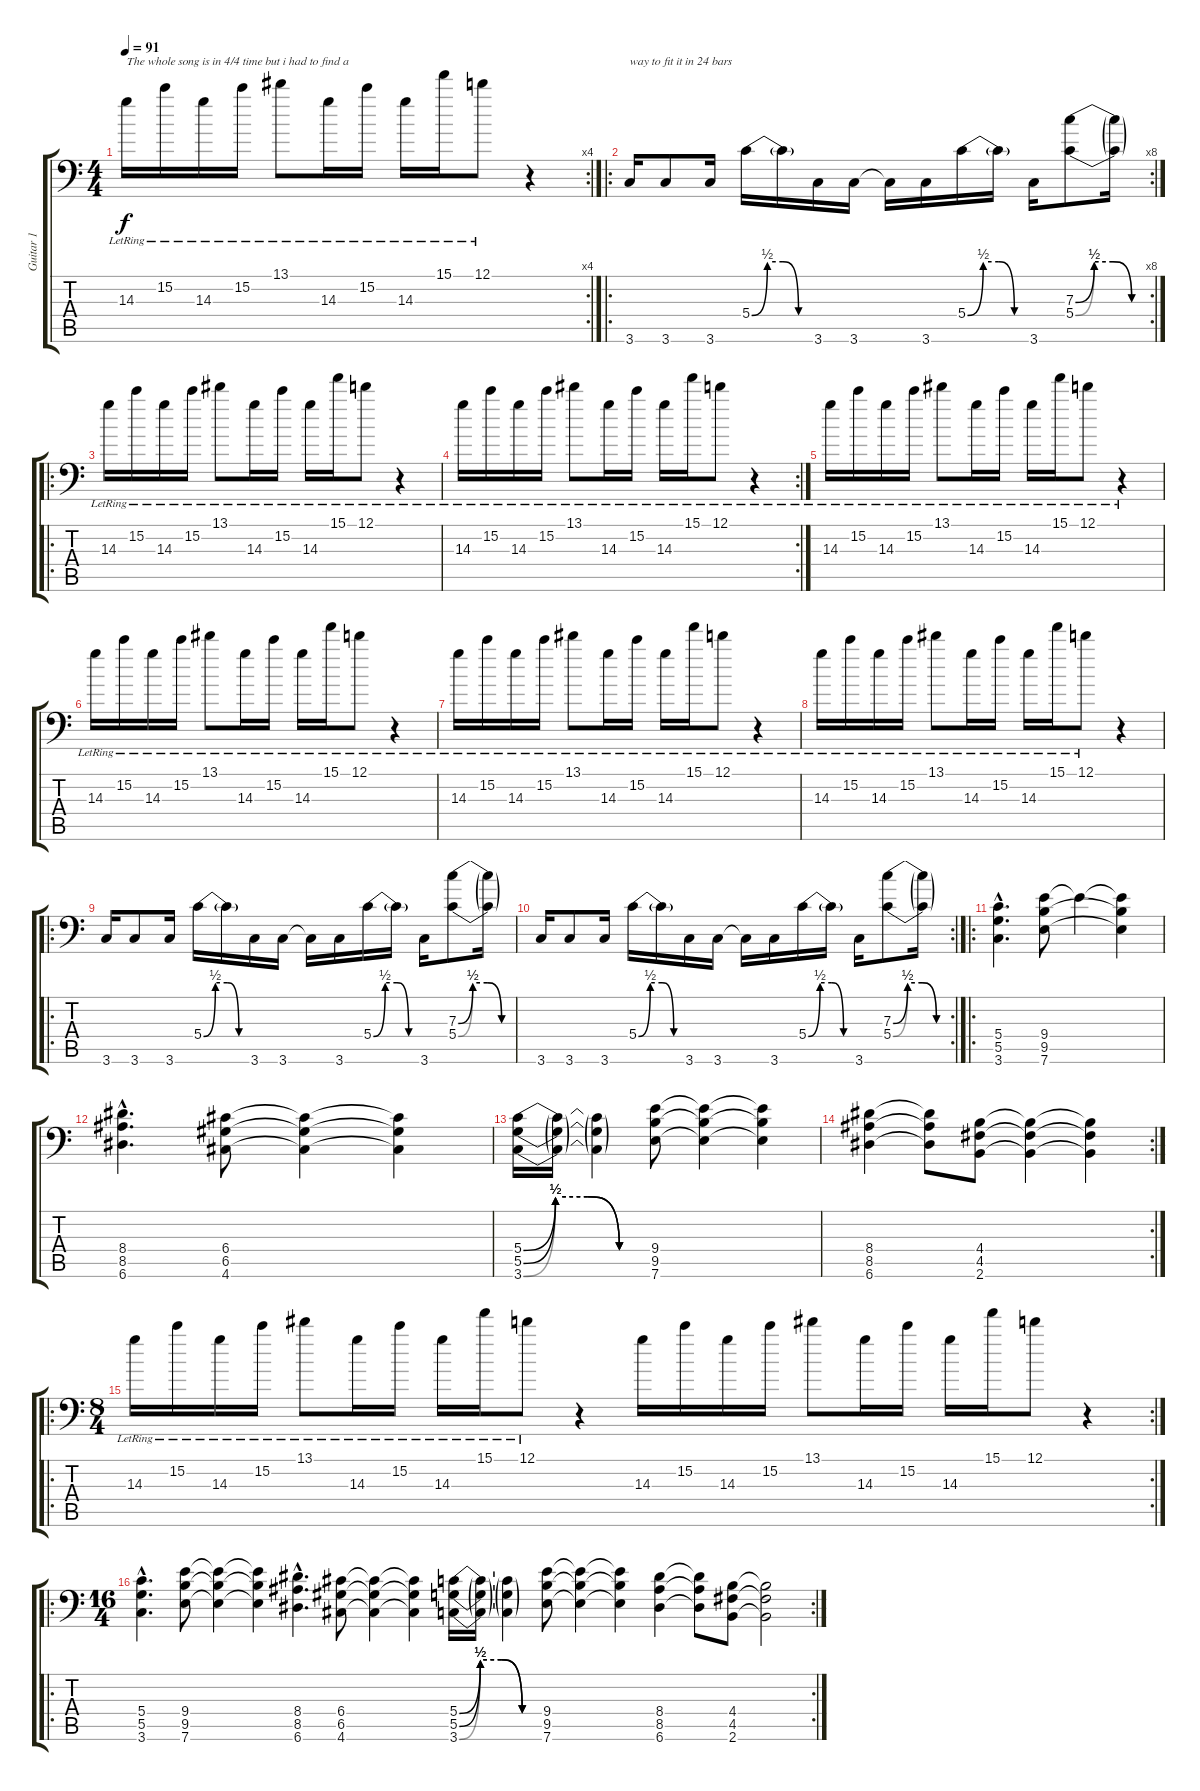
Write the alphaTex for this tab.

\track ("Guitar 1" "Guitar 1") {instrument electricguitarclean}
\staff {score tabs}
\tuning (D4 A3 F3 G2 D2 A1) {hide}
\rc 4
\ts (4 4)
\tempo 91
\clef f4
\ks c
14.3{lr}.16{txt "The whole song is in 4/4 time but i had to find a " dy f instrument electricguitarclean} 15.2{lr}.16 14.3{lr}.16 15.2{lr}.16 13.1{lr}.8 14.3{lr}.16 15.2{lr}.16 14.3{lr}.16 15.1{lr}.16 12.1{lr}.8 r.4 |
\ro
\rc 8
3.6.16{txt "way to fit it in 24 bars" balance 16 instrument distortionguitar} 3.6.8 3.6.16 5.4{be (custom 0 0 15 2 30 2 45 0 60 0)}.16 5.4{t}.16 3.6.16 3.6.16 3.6{t}.16 3.6.16 5.4{be (custom 0 0 15 2 30 2 45 0 60 0)}.16 5.4{t}.16 3.6.16 (7.3{be (custom 0 0 15 2 30 2 45 0 60 0)} 5.4{be (custom 0 0 15 2 30 2 45 0 60 0)}).8 (7.3{t} 5.4{t}).16 |
\ro
14.3{lr}.16{instrument electricguitarclean} 15.2{lr}.16 14.3{lr}.16 15.2{lr}.16 13.1{lr}.8 14.3{lr}.16 15.2{lr}.16 14.3{lr}.16 15.1{lr}.16 12.1{lr}.8 r.4 |
\rc 2
14.3{lr}.16 15.2{lr}.16 14.3{lr}.16 15.2{lr}.16 13.1{lr}.8 14.3{lr}.16 15.2{lr}.16 14.3{lr}.16 15.1{lr}.16 12.1{lr}.8 r.4 |
14.3{lr}.16 15.2{lr}.16 14.3{lr}.16 15.2{lr}.16 13.1{lr}.8 14.3{lr}.16 15.2{lr}.16 14.3{lr}.16 15.1{lr}.16 12.1{lr}.8 r.4 |
14.3{lr}.16 15.2{lr}.16 14.3{lr}.16 15.2{lr}.16 13.1{lr}.8 14.3{lr}.16 15.2{lr}.16 14.3{lr}.16 15.1{lr}.16 12.1{lr}.8 r.4 |
14.3{lr}.16 15.2{lr}.16 14.3{lr}.16 15.2{lr}.16 13.1{lr}.8 14.3{lr}.16 15.2{lr}.16 14.3{lr}.16 15.1{lr}.16 12.1{lr}.8 r.4 |
14.3{lr}.16 15.2{lr}.16 14.3{lr}.16 15.2{lr}.16 13.1{lr}.8 14.3{lr}.16 15.2{lr}.16 14.3{lr}.16 15.1{lr}.16 12.1{lr}.8 r.4 |
\ro
3.6.16{balance 16 instrument distortionguitar} 3.6.8 3.6.16 5.4{be (custom 0 0 15 2 30 2 45 0 60 0)}.16 5.4{t}.16 3.6.16 3.6.16 3.6{t}.16 3.6.16 5.4{be (custom 0 0 15 2 30 2 45 0 60 0)}.16 5.4{t}.16 3.6.16 (7.3{be (custom 0 0 15 2 30 2 45 0 60 0)} 5.4{be (custom 0 0 15 2 30 2 45 0 60 0)}).8 (7.3{t} 5.4{t}).16 |
\rc 2
3.6.16 3.6.8 3.6.16 5.4{be (custom 0 0 15 2 30 2 45 0 60 0)}.16 5.4{t}.16 3.6.16 3.6.16 3.6{t}.16 3.6.16 5.4{be (custom 0 0 15 2 30 2 45 0 60 0)}.16 5.4{t}.16 3.6.16 (7.3{be (custom 0 0 15 2 30 2 45 0 60 0)} 5.4{be (custom 0 0 15 2 30 2 45 0 60 0)}).8 (7.3{t} 5.4{t}).16 |
\ro
(5.4{hac} 5.5{hac} 3.6{hac}).4{d} (9.4 9.5 7.6).8 9.4{t}.4 (9.4{t} 9.5{t} 7.6{t}).4 |
(8.4{hac} 8.5{hac} 6.6{hac}).4{d} (6.4 6.5 4.6).8 (6.4{t} 6.5{t} 4.6{t}).4 (6.4{t} 6.5{t} 4.6{t}).4 |
(5.4{be (custom 0 0 15 2 30 2 45 0 60 0)} 5.5{be (custom 0 0 15 2 30 2 45 0 60 0)} 3.6{be (custom 0 0 15 2 30 2 45 0 60 0)}).16 (5.4{t} 5.5{t} 3.6{t}).16 (5.4{t} 5.5{t} 3.6{t}).4 (9.4 9.5 7.6).8 (9.4{t} 9.5{t} 7.6{t}).4 (9.4{t} 9.5{t} 7.6{t}).4 |
\rc 2
(8.4 8.5 6.6).4 (8.4{t} 8.5{t} 6.6{t}).8 (4.4 4.5 2.6).8 (4.4{t} 4.5{t} 2.6{t}).4 (4.4{t} 4.5{t} 2.6{t}).4 |
\ro
\rc 2
\ts (8 4)
14.3{lr}.16{balance 16 instrument electricguitarclean} 15.2{lr}.16 14.3{lr}.16 15.2{lr}.16 13.1{lr}.8 14.3{lr}.16 15.2{lr}.16 14.3{lr}.16 15.1{lr}.16 12.1{lr}.8 r.4 14.3.16 15.2.16 14.3.16 15.2.16 13.1.8 14.3.16 15.2.16 14.3.16 15.1.16 12.1.8 r.4 |
\ro
\rc 2
\ts (16 4)
(5.4{hac} 5.5{hac} 3.6{hac}).4{d volume 16 instrument distortionguitar} (9.4 9.5 7.6).8 (9.4{t} 9.5{t} 7.6{t}).4 (9.4{t} 9.5{t} 7.6{t}).4 (8.4{hac} 8.5{hac} 6.6{hac}).4{d} (6.4 6.5 4.6).8 (6.4{t} 6.5{t} 4.6{t}).4 (6.4{t} 6.5{t} 4.6{t}).4 (5.4{be (custom 0 0 15 2 30 2 45 0 60 0)} 5.5{be (custom 0 0 15 2 30 2 45 0 60 0)} 3.6{be (custom 0 0 15 2 30 2 45 0 60 0)}).16 (5.4{t} 5.5{t} 3.6{t}).16 (5.4{t} 5.5{t} 3.6{t}).4 (9.4 9.5 7.6).8 (9.4{t} 9.5{t} 7.6{t}).4 (9.4{t} 9.5{t} 7.6{t}).4 (8.4 8.5 6.6).4 (8.4{t} 8.5{t} 6.6{t}).8 (4.4 4.5 2.6).8 (4.4{t} 4.5{t} 2.6{t}).2
